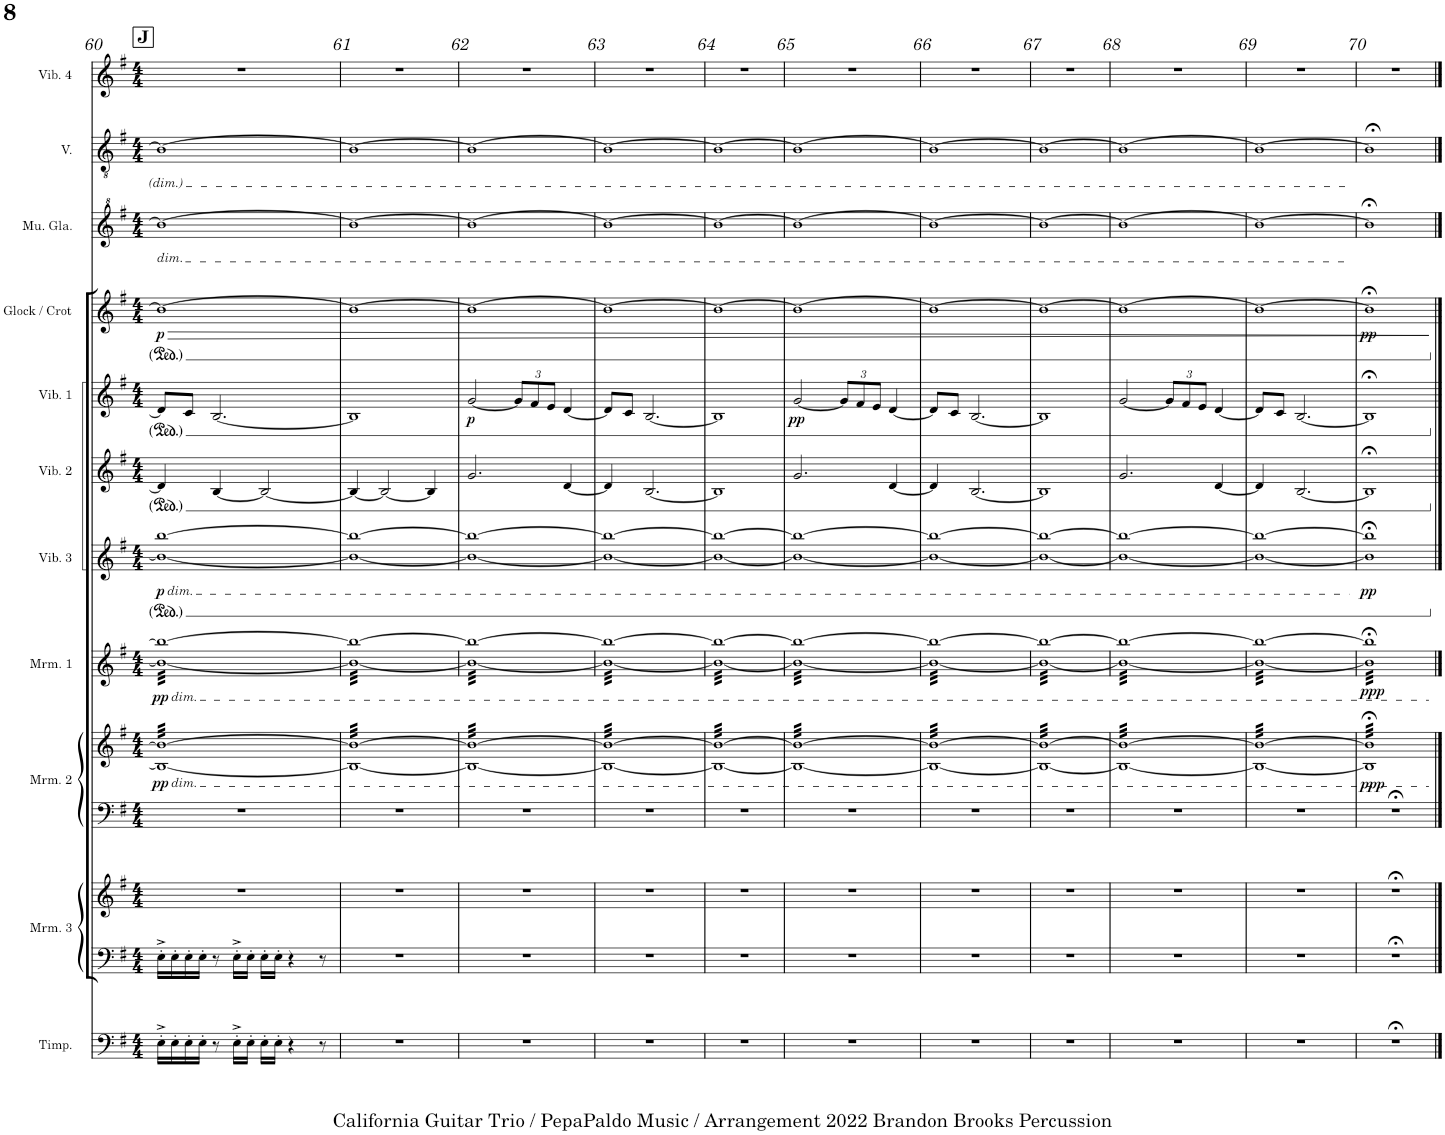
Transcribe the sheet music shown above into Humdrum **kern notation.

**kern	**kern	**kern	**kern	**kern	**dynam	**kern	**dynam	**kern	**dynam	**kern	**kern	**dynam	**kern	**dynam	**kern	**kern	**kern
*part11	*part10	*part10	*part9	*part9	*part9	*part8	*part8	*part7	*part7	*part6	*part5	*part5	*part4	*part4	*part3	*part2	*part1
*staff13	*staff12	*staff11	*staff10	*staff9	*staff9/10	*staff8	*staff8	*staff7	*staff7	*staff6	*staff5	*staff5	*staff4	*staff4	*staff3	*staff2	*staff1
*I"Timpani	*I"Marimba 3	*	*I"Marimba 2	*	*	*I"Marimba 1	*	*I"Vibraphone 3	*	*I"Vibraphone 2	*I"Vibraphone 1	*	*I"Glock / Crot	*	*I"Musical Glasses	*I"Voice	*I"Vibraphone 4
*I'Timp.	*I'Mrm. 3	*	*I'Mrm. 2	*	*	*I'Mrm. 1	*	*I'Vib. 3	*	*I'Vib. 2	*I'Vib. 1	*	*I'Glock / Crot	*	*I'Mu. Gla.	*I'V.	*I'Vib. 4
!!LO:PB:g=z
*clefF4	*clefF4	*clefG2	*clefF4	*clefG2	*	*clefG2	*	*clefG2	*	*clefG2	*clefG2	*	*clefG2	*	*clefG^2	*clefGv2	*clefG2
*	*	*	*	*	*	*	*	*	*	*	*	*	*Trd-14c-24	*	*	*	*
*k[f#]	*k[f#]	*k[f#]	*k[f#]	*k[f#]	*	*k[f#]	*	*k[f#]	*	*k[f#]	*k[f#]	*	*k[f#]	*	*k[f#]	*k[f#]	*k[f#]
*M4/4	*M4/4	*M4/4	*M4/4	*M4/4	*	*M4/4	*	*M4/4	*	*M4/4	*M4/4	*	*M4/4	*	*M4/4	*M4/4	*M4/4
!!LO:REH:place=s1:a:B:cj:fs=14:t=J
=60	=60	=60	=60	=60	=60	=60	=60	=60	=60	=60	=60	=60	=60	=60	=60	=60	=60
!	!	!	!	!	!	!	!	!	!	!	!	!	!	!	!LO:TX:b:i:t=dim.	!	!
!	!	!	!	!	!	!	!	!LO:TX:b:i:t=dim.	!	!	!	!	!	!	!	!	!
!	!	!	!	!	!	!LO:TX:b:i:t=dim.	!	!	!	!	!	!	!	!	!	!	!
!	!	!	!	!LO:TX:b:i:t=dim.	!	!	!	!	!	!	!	!	!	!	!	!	!
!	!	!	!	!	!LO:DY:b	!	!LO:DY:b	!	!LO:DY:b	!	!	!	!	!LO:HP:b	!	!	!
!	!	!	!	!	!	!	!	!	!	!	!	!	!	!LO:DY:n=1:b	!	!	!
*	*	*	*	*tremolo	*	*	*	*	*	*	*	*	*	*	*	*	*
*	*	*	*	*	*	*tremolo	*	*	*	*	*	*	*	*	*	*	*
16E'^\LL	16E'^\LL	1r	1r	32B 32bLLL	pp	32b 32bbLLL	pp	1b_ [1bb	p	4d/]	8d/L]	.	1b_	> p	1bb_	1B_	1r
.	.	.	.	32B 32b	.	32b 32bb	.	.	.	.	.	.	.	.	.	.	.
16E'\	16E'\	.	.	32B 32b	.	32b 32bb	.	.	.	.	.	.	.	.	.	.	.
.	.	.	.	32B 32b	.	32b 32bb	.	.	.	.	.	.	.	.	.	.	.
16E'\	16E'\	.	.	32B 32b	.	32b 32bb	.	.	.	.	8c/J	.	.	.	.	.	.
.	.	.	.	32B 32b	.	32b 32bb	.	.	.	.	.	.	.	.	.	.	.
16E'\JJ	16E'\JJ	.	.	32B 32b	.	32b 32bb	.	.	.	.	.	.	.	.	.	.	.
.	.	.	.	32B 32b	.	32b 32bb	.	.	.	.	.	.	.	.	.	.	.
8r	8r	.	.	32B 32b	.	32b 32bb	.	.	.	[4B/	[2.B/	.	.	.	.	.	.
.	.	.	.	32B 32b	.	32b 32bb	.	.	.	.	.	.	.	.	.	.	.
.	.	.	.	32B 32b	.	32b 32bb	.	.	.	.	.	.	.	.	.	.	.
.	.	.	.	32B 32b	.	32b 32bb	.	.	.	.	.	.	.	.	.	.	.
16E'^\LL	16E'^\LL	.	.	32B 32b	.	32b 32bb	.	.	.	.	.	.	.	.	.	.	.
.	.	.	.	32B 32b	.	32b 32bb	.	.	.	.	.	.	.	.	.	.	.
16E'\JJ	16E'\JJ	.	.	32B 32b	.	32b 32bb	.	.	.	.	.	.	.	.	.	.	.
.	.	.	.	32B 32b	.	32b 32bb	.	.	.	.	.	.	.	.	.	.	.
16E'\LL	16E'\LL	.	.	32B 32b	.	32b 32bb	.	.	.	2B/_	.	.	.	.	.	.	.
.	.	.	.	32B 32b	.	32b 32bb	.	.	.	.	.	.	.	.	.	.	.
16E'\JJ	16E'\JJ	.	.	32B 32b	.	32b 32bb	.	.	.	.	.	.	.	.	.	.	.
.	.	.	.	32B 32b	.	32b 32bb	.	.	.	.	.	.	.	.	.	.	.
4r	4r	.	.	32B 32b	.	32b 32bb	.	.	.	.	.	.	.	.	.	.	.
.	.	.	.	32B 32b	.	32b 32bb	.	.	.	.	.	.	.	.	.	.	.
.	.	.	.	32B 32b	.	32b 32bb	.	.	.	.	.	.	.	.	.	.	.
.	.	.	.	32B 32b	.	32b 32bb	.	.	.	.	.	.	.	.	.	.	.
.	.	.	.	32B 32b	.	32b 32bb	.	.	.	.	.	.	.	.	.	.	.
.	.	.	.	32B 32b	.	32b 32bb	.	.	.	.	.	.	.	.	.	.	.
.	.	.	.	32B 32b	.	32b 32bb	.	.	.	.	.	.	.	.	.	.	.
.	.	.	.	32B 32b	.	32b 32bb	.	.	.	.	.	.	.	.	.	.	.
8r	8r	.	.	32B 32b	.	32b 32bb	.	.	.	.	.	.	.	.	.	.	.
.	.	.	.	32B 32b	.	32b 32bb	.	.	.	.	.	.	.	.	.	.	.
.	.	.	.	32B 32b	.	32b 32bb	.	.	.	.	.	.	.	.	.	.	.
.	.	.	.	32B 32bJJJ	.	32b 32bbJJJ	.	.	.	.	.	.	.	.	.	.	.
=61	=61	=61	=61	=61	=61	=61	=61	=61	=61	=61	=61	=61	=61	=61	=61	=61	=61
1r	1r	1r	1r	32B 32bLLL	.	32b 32bbLLL	.	1b_ 1bb_	.	4B/_	1B]	.	1b_	.	1bb_	1B_	1r
.	.	.	.	32B 32b	.	32b 32bb	.	.	.	.	.	.	.	.	.	.	.
.	.	.	.	32B 32b	.	32b 32bb	.	.	.	.	.	.	.	.	.	.	.
.	.	.	.	32B 32b	.	32b 32bb	.	.	.	.	.	.	.	.	.	.	.
.	.	.	.	32B 32b	.	32b 32bb	.	.	.	.	.	.	.	.	.	.	.
.	.	.	.	32B 32b	.	32b 32bb	.	.	.	.	.	.	.	.	.	.	.
.	.	.	.	32B 32b	.	32b 32bb	.	.	.	.	.	.	.	.	.	.	.
.	.	.	.	32B 32b	.	32b 32bb	.	.	.	.	.	.	.	.	.	.	.
.	.	.	.	32B 32b	.	32b 32bb	.	.	.	2B/_	.	.	.	.	.	.	.
.	.	.	.	32B 32b	.	32b 32bb	.	.	.	.	.	.	.	.	.	.	.
.	.	.	.	32B 32b	.	32b 32bb	.	.	.	.	.	.	.	.	.	.	.
.	.	.	.	32B 32b	.	32b 32bb	.	.	.	.	.	.	.	.	.	.	.
.	.	.	.	32B 32b	.	32b 32bb	.	.	.	.	.	.	.	.	.	.	.
.	.	.	.	32B 32b	.	32b 32bb	.	.	.	.	.	.	.	.	.	.	.
.	.	.	.	32B 32b	.	32b 32bb	.	.	.	.	.	.	.	.	.	.	.
.	.	.	.	32B 32b	.	32b 32bb	.	.	.	.	.	.	.	.	.	.	.
.	.	.	.	32B 32b	.	32b 32bb	.	.	.	.	.	.	.	.	.	.	.
.	.	.	.	32B 32b	.	32b 32bb	.	.	.	.	.	.	.	.	.	.	.
.	.	.	.	32B 32b	.	32b 32bb	.	.	.	.	.	.	.	.	.	.	.
.	.	.	.	32B 32b	.	32b 32bb	.	.	.	.	.	.	.	.	.	.	.
.	.	.	.	32B 32b	.	32b 32bb	.	.	.	.	.	.	.	.	.	.	.
.	.	.	.	32B 32b	.	32b 32bb	.	.	.	.	.	.	.	.	.	.	.
.	.	.	.	32B 32b	.	32b 32bb	.	.	.	.	.	.	.	.	.	.	.
.	.	.	.	32B 32b	.	32b 32bb	.	.	.	.	.	.	.	.	.	.	.
.	.	.	.	32B 32b	.	32b 32bb	.	.	.	4B/]	.	.	.	.	.	.	.
.	.	.	.	32B 32b	.	32b 32bb	.	.	.	.	.	.	.	.	.	.	.
.	.	.	.	32B 32b	.	32b 32bb	.	.	.	.	.	.	.	.	.	.	.
.	.	.	.	32B 32b	.	32b 32bb	.	.	.	.	.	.	.	.	.	.	.
.	.	.	.	32B 32b	.	32b 32bb	.	.	.	.	.	.	.	.	.	.	.
.	.	.	.	32B 32b	.	32b 32bb	.	.	.	.	.	.	.	.	.	.	.
.	.	.	.	32B 32b	.	32b 32bb	.	.	.	.	.	.	.	.	.	.	.
.	.	.	.	32B 32bJJJ	.	32b 32bbJJJ	.	.	.	.	.	.	.	.	.	.	.
=62	=62	=62	=62	=62	=62	=62	=62	=62	=62	=62	=62	=62	=62	=62	=62	=62	=62
!	!	!	!	!	!	!	!	!	!	!	!	!LO:DY:b	!	!	!	!	!
1r	1r	1r	1r	32B 32bLLL	.	32b 32bbLLL	.	1b_ 1bb_	.	2.g/	[2g/	p	1b_	.	1bb_	1B_	1r
.	.	.	.	32B 32b	.	32b 32bb	.	.	.	.	.	.	.	.	.	.	.
.	.	.	.	32B 32b	.	32b 32bb	.	.	.	.	.	.	.	.	.	.	.
.	.	.	.	32B 32b	.	32b 32bb	.	.	.	.	.	.	.	.	.	.	.
.	.	.	.	32B 32b	.	32b 32bb	.	.	.	.	.	.	.	.	.	.	.
.	.	.	.	32B 32b	.	32b 32bb	.	.	.	.	.	.	.	.	.	.	.
.	.	.	.	32B 32b	.	32b 32bb	.	.	.	.	.	.	.	.	.	.	.
.	.	.	.	32B 32b	.	32b 32bb	.	.	.	.	.	.	.	.	.	.	.
.	.	.	.	32B 32b	.	32b 32bb	.	.	.	.	.	.	.	.	.	.	.
.	.	.	.	32B 32b	.	32b 32bb	.	.	.	.	.	.	.	.	.	.	.
.	.	.	.	32B 32b	.	32b 32bb	.	.	.	.	.	.	.	.	.	.	.
.	.	.	.	32B 32b	.	32b 32bb	.	.	.	.	.	.	.	.	.	.	.
.	.	.	.	32B 32b	.	32b 32bb	.	.	.	.	.	.	.	.	.	.	.
.	.	.	.	32B 32b	.	32b 32bb	.	.	.	.	.	.	.	.	.	.	.
.	.	.	.	32B 32b	.	32b 32bb	.	.	.	.	.	.	.	.	.	.	.
.	.	.	.	32B 32b	.	32b 32bb	.	.	.	.	.	.	.	.	.	.	.
*	*	*	*	*	*	*	*	*	*	*	*Xbrackettup	*	*	*	*	*	*
.	.	.	.	32B 32b	.	32b 32bb	.	.	.	.	12g/L]	.	.	.	.	.	.
.	.	.	.	32B 32b	.	32b 32bb	.	.	.	.	.	.	.	.	.	.	.
.	.	.	.	32B 32b	.	32b 32bb	.	.	.	.	.	.	.	.	.	.	.
.	.	.	.	.	.	.	.	.	.	.	12f#/	.	.	.	.	.	.
.	.	.	.	32B 32b	.	32b 32bb	.	.	.	.	.	.	.	.	.	.	.
.	.	.	.	32B 32b	.	32b 32bb	.	.	.	.	.	.	.	.	.	.	.
.	.	.	.	32B 32b	.	32b 32bb	.	.	.	.	.	.	.	.	.	.	.
.	.	.	.	.	.	.	.	.	.	.	12e/J	.	.	.	.	.	.
.	.	.	.	32B 32b	.	32b 32bb	.	.	.	.	.	.	.	.	.	.	.
.	.	.	.	32B 32b	.	32b 32bb	.	.	.	.	.	.	.	.	.	.	.
.	.	.	.	32B 32b	.	32b 32bb	.	.	.	[4d/	[4d/	.	.	.	.	.	.
.	.	.	.	32B 32b	.	32b 32bb	.	.	.	.	.	.	.	.	.	.	.
.	.	.	.	32B 32b	.	32b 32bb	.	.	.	.	.	.	.	.	.	.	.
.	.	.	.	32B 32b	.	32b 32bb	.	.	.	.	.	.	.	.	.	.	.
.	.	.	.	32B 32b	.	32b 32bb	.	.	.	.	.	.	.	.	.	.	.
.	.	.	.	32B 32b	.	32b 32bb	.	.	.	.	.	.	.	.	.	.	.
.	.	.	.	32B 32b	.	32b 32bb	.	.	.	.	.	.	.	.	.	.	.
.	.	.	.	32B 32bJJJ	.	32b 32bbJJJ	.	.	.	.	.	.	.	.	.	.	.
=63	=63	=63	=63	=63	=63	=63	=63	=63	=63	=63	=63	=63	=63	=63	=63	=63	=63
1r	1r	1r	1r	32B 32bLLL	.	32b 32bbLLL	.	1b_ 1bb_	.	4d/]	8d/L]	.	1b_	.	1bb_	1B_	1r
.	.	.	.	32B 32b	.	32b 32bb	.	.	.	.	.	.	.	.	.	.	.
.	.	.	.	32B 32b	.	32b 32bb	.	.	.	.	.	.	.	.	.	.	.
.	.	.	.	32B 32b	.	32b 32bb	.	.	.	.	.	.	.	.	.	.	.
.	.	.	.	32B 32b	.	32b 32bb	.	.	.	.	8c/J	.	.	.	.	.	.
.	.	.	.	32B 32b	.	32b 32bb	.	.	.	.	.	.	.	.	.	.	.
.	.	.	.	32B 32b	.	32b 32bb	.	.	.	.	.	.	.	.	.	.	.
.	.	.	.	32B 32b	.	32b 32bb	.	.	.	.	.	.	.	.	.	.	.
.	.	.	.	32B 32b	.	32b 32bb	.	.	.	[2.B/	[2.B/	.	.	.	.	.	.
.	.	.	.	32B 32b	.	32b 32bb	.	.	.	.	.	.	.	.	.	.	.
.	.	.	.	32B 32b	.	32b 32bb	.	.	.	.	.	.	.	.	.	.	.
.	.	.	.	32B 32b	.	32b 32bb	.	.	.	.	.	.	.	.	.	.	.
.	.	.	.	32B 32b	.	32b 32bb	.	.	.	.	.	.	.	.	.	.	.
.	.	.	.	32B 32b	.	32b 32bb	.	.	.	.	.	.	.	.	.	.	.
.	.	.	.	32B 32b	.	32b 32bb	.	.	.	.	.	.	.	.	.	.	.
.	.	.	.	32B 32b	.	32b 32bb	.	.	.	.	.	.	.	.	.	.	.
.	.	.	.	32B 32b	.	32b 32bb	.	.	.	.	.	.	.	.	.	.	.
.	.	.	.	32B 32b	.	32b 32bb	.	.	.	.	.	.	.	.	.	.	.
.	.	.	.	32B 32b	.	32b 32bb	.	.	.	.	.	.	.	.	.	.	.
.	.	.	.	32B 32b	.	32b 32bb	.	.	.	.	.	.	.	.	.	.	.
.	.	.	.	32B 32b	.	32b 32bb	.	.	.	.	.	.	.	.	.	.	.
.	.	.	.	32B 32b	.	32b 32bb	.	.	.	.	.	.	.	.	.	.	.
.	.	.	.	32B 32b	.	32b 32bb	.	.	.	.	.	.	.	.	.	.	.
.	.	.	.	32B 32b	.	32b 32bb	.	.	.	.	.	.	.	.	.	.	.
.	.	.	.	32B 32b	.	32b 32bb	.	.	.	.	.	.	.	.	.	.	.
.	.	.	.	32B 32b	.	32b 32bb	.	.	.	.	.	.	.	.	.	.	.
.	.	.	.	32B 32b	.	32b 32bb	.	.	.	.	.	.	.	.	.	.	.
.	.	.	.	32B 32b	.	32b 32bb	.	.	.	.	.	.	.	.	.	.	.
.	.	.	.	32B 32b	.	32b 32bb	.	.	.	.	.	.	.	.	.	.	.
.	.	.	.	32B 32b	.	32b 32bb	.	.	.	.	.	.	.	.	.	.	.
.	.	.	.	32B 32b	.	32b 32bb	.	.	.	.	.	.	.	.	.	.	.
.	.	.	.	32B 32bJJJ	.	32b 32bbJJJ	.	.	.	.	.	.	.	.	.	.	.
=64	=64	=64	=64	=64	=64	=64	=64	=64	=64	=64	=64	=64	=64	=64	=64	=64	=64
1r	1r	1r	1r	32B 32bLLL	.	32b 32bbLLL	.	1b_ 1bb_	.	1B]	1B]	.	1b_	.	1bb_	1B_	1r
.	.	.	.	32B 32b	.	32b 32bb	.	.	.	.	.	.	.	.	.	.	.
.	.	.	.	32B 32b	.	32b 32bb	.	.	.	.	.	.	.	.	.	.	.
.	.	.	.	32B 32b	.	32b 32bb	.	.	.	.	.	.	.	.	.	.	.
.	.	.	.	32B 32b	.	32b 32bb	.	.	.	.	.	.	.	.	.	.	.
.	.	.	.	32B 32b	.	32b 32bb	.	.	.	.	.	.	.	.	.	.	.
.	.	.	.	32B 32b	.	32b 32bb	.	.	.	.	.	.	.	.	.	.	.
.	.	.	.	32B 32b	.	32b 32bb	.	.	.	.	.	.	.	.	.	.	.
.	.	.	.	32B 32b	.	32b 32bb	.	.	.	.	.	.	.	.	.	.	.
.	.	.	.	32B 32b	.	32b 32bb	.	.	.	.	.	.	.	.	.	.	.
.	.	.	.	32B 32b	.	32b 32bb	.	.	.	.	.	.	.	.	.	.	.
.	.	.	.	32B 32b	.	32b 32bb	.	.	.	.	.	.	.	.	.	.	.
.	.	.	.	32B 32b	.	32b 32bb	.	.	.	.	.	.	.	.	.	.	.
.	.	.	.	32B 32b	.	32b 32bb	.	.	.	.	.	.	.	.	.	.	.
.	.	.	.	32B 32b	.	32b 32bb	.	.	.	.	.	.	.	.	.	.	.
.	.	.	.	32B 32b	.	32b 32bb	.	.	.	.	.	.	.	.	.	.	.
.	.	.	.	32B 32b	.	32b 32bb	.	.	.	.	.	.	.	.	.	.	.
.	.	.	.	32B 32b	.	32b 32bb	.	.	.	.	.	.	.	.	.	.	.
.	.	.	.	32B 32b	.	32b 32bb	.	.	.	.	.	.	.	.	.	.	.
.	.	.	.	32B 32b	.	32b 32bb	.	.	.	.	.	.	.	.	.	.	.
.	.	.	.	32B 32b	.	32b 32bb	.	.	.	.	.	.	.	.	.	.	.
.	.	.	.	32B 32b	.	32b 32bb	.	.	.	.	.	.	.	.	.	.	.
.	.	.	.	32B 32b	.	32b 32bb	.	.	.	.	.	.	.	.	.	.	.
.	.	.	.	32B 32b	.	32b 32bb	.	.	.	.	.	.	.	.	.	.	.
.	.	.	.	32B 32b	.	32b 32bb	.	.	.	.	.	.	.	.	.	.	.
.	.	.	.	32B 32b	.	32b 32bb	.	.	.	.	.	.	.	.	.	.	.
.	.	.	.	32B 32b	.	32b 32bb	.	.	.	.	.	.	.	.	.	.	.
.	.	.	.	32B 32b	.	32b 32bb	.	.	.	.	.	.	.	.	.	.	.
.	.	.	.	32B 32b	.	32b 32bb	.	.	.	.	.	.	.	.	.	.	.
.	.	.	.	32B 32b	.	32b 32bb	.	.	.	.	.	.	.	.	.	.	.
.	.	.	.	32B 32b	.	32b 32bb	.	.	.	.	.	.	.	.	.	.	.
.	.	.	.	32B 32bJJJ	.	32b 32bbJJJ	.	.	.	.	.	.	.	.	.	.	.
=65	=65	=65	=65	=65	=65	=65	=65	=65	=65	=65	=65	=65	=65	=65	=65	=65	=65
!	!	!	!	!	!	!	!	!	!	!	!	!LO:DY:b	!	!	!	!	!
1r	1r	1r	1r	32B 32bLLL	.	32b 32bbLLL	.	1b_ 1bb_	.	2.g/	[2g/	pp	1b_	.	1bb_	1B_	1r
.	.	.	.	32B 32b	.	32b 32bb	.	.	.	.	.	.	.	.	.	.	.
.	.	.	.	32B 32b	.	32b 32bb	.	.	.	.	.	.	.	.	.	.	.
.	.	.	.	32B 32b	.	32b 32bb	.	.	.	.	.	.	.	.	.	.	.
.	.	.	.	32B 32b	.	32b 32bb	.	.	.	.	.	.	.	.	.	.	.
.	.	.	.	32B 32b	.	32b 32bb	.	.	.	.	.	.	.	.	.	.	.
.	.	.	.	32B 32b	.	32b 32bb	.	.	.	.	.	.	.	.	.	.	.
.	.	.	.	32B 32b	.	32b 32bb	.	.	.	.	.	.	.	.	.	.	.
.	.	.	.	32B 32b	.	32b 32bb	.	.	.	.	.	.	.	.	.	.	.
.	.	.	.	32B 32b	.	32b 32bb	.	.	.	.	.	.	.	.	.	.	.
.	.	.	.	32B 32b	.	32b 32bb	.	.	.	.	.	.	.	.	.	.	.
.	.	.	.	32B 32b	.	32b 32bb	.	.	.	.	.	.	.	.	.	.	.
.	.	.	.	32B 32b	.	32b 32bb	.	.	.	.	.	.	.	.	.	.	.
.	.	.	.	32B 32b	.	32b 32bb	.	.	.	.	.	.	.	.	.	.	.
.	.	.	.	32B 32b	.	32b 32bb	.	.	.	.	.	.	.	.	.	.	.
.	.	.	.	32B 32b	.	32b 32bb	.	.	.	.	.	.	.	.	.	.	.
.	.	.	.	32B 32b	.	32b 32bb	.	.	.	.	12g/L]	.	.	.	.	.	.
.	.	.	.	32B 32b	.	32b 32bb	.	.	.	.	.	.	.	.	.	.	.
.	.	.	.	32B 32b	.	32b 32bb	.	.	.	.	.	.	.	.	.	.	.
.	.	.	.	.	.	.	.	.	.	.	12f#/	.	.	.	.	.	.
.	.	.	.	32B 32b	.	32b 32bb	.	.	.	.	.	.	.	.	.	.	.
.	.	.	.	32B 32b	.	32b 32bb	.	.	.	.	.	.	.	.	.	.	.
.	.	.	.	32B 32b	.	32b 32bb	.	.	.	.	.	.	.	.	.	.	.
.	.	.	.	.	.	.	.	.	.	.	12e/J	.	.	.	.	.	.
.	.	.	.	32B 32b	.	32b 32bb	.	.	.	.	.	.	.	.	.	.	.
.	.	.	.	32B 32b	.	32b 32bb	.	.	.	.	.	.	.	.	.	.	.
.	.	.	.	32B 32b	.	32b 32bb	.	.	.	[4d/	[4d/	.	.	.	.	.	.
.	.	.	.	32B 32b	.	32b 32bb	.	.	.	.	.	.	.	.	.	.	.
.	.	.	.	32B 32b	.	32b 32bb	.	.	.	.	.	.	.	.	.	.	.
.	.	.	.	32B 32b	.	32b 32bb	.	.	.	.	.	.	.	.	.	.	.
.	.	.	.	32B 32b	.	32b 32bb	.	.	.	.	.	.	.	.	.	.	.
.	.	.	.	32B 32b	.	32b 32bb	.	.	.	.	.	.	.	.	.	.	.
.	.	.	.	32B 32b	.	32b 32bb	.	.	.	.	.	.	.	.	.	.	.
.	.	.	.	32B 32bJJJ	.	32b 32bbJJJ	.	.	.	.	.	.	.	.	.	.	.
=66	=66	=66	=66	=66	=66	=66	=66	=66	=66	=66	=66	=66	=66	=66	=66	=66	=66
1r	1r	1r	1r	32B 32bLLL	.	32b 32bbLLL	.	1b_ 1bb_	.	4d/]	8d/L]	.	1b_	.	1bb_	1B_	1r
.	.	.	.	32B 32b	.	32b 32bb	.	.	.	.	.	.	.	.	.	.	.
.	.	.	.	32B 32b	.	32b 32bb	.	.	.	.	.	.	.	.	.	.	.
.	.	.	.	32B 32b	.	32b 32bb	.	.	.	.	.	.	.	.	.	.	.
.	.	.	.	32B 32b	.	32b 32bb	.	.	.	.	8c/J	.	.	.	.	.	.
.	.	.	.	32B 32b	.	32b 32bb	.	.	.	.	.	.	.	.	.	.	.
.	.	.	.	32B 32b	.	32b 32bb	.	.	.	.	.	.	.	.	.	.	.
.	.	.	.	32B 32b	.	32b 32bb	.	.	.	.	.	.	.	.	.	.	.
.	.	.	.	32B 32b	.	32b 32bb	.	.	.	[2.B/	[2.B/	.	.	.	.	.	.
.	.	.	.	32B 32b	.	32b 32bb	.	.	.	.	.	.	.	.	.	.	.
.	.	.	.	32B 32b	.	32b 32bb	.	.	.	.	.	.	.	.	.	.	.
.	.	.	.	32B 32b	.	32b 32bb	.	.	.	.	.	.	.	.	.	.	.
.	.	.	.	32B 32b	.	32b 32bb	.	.	.	.	.	.	.	.	.	.	.
.	.	.	.	32B 32b	.	32b 32bb	.	.	.	.	.	.	.	.	.	.	.
.	.	.	.	32B 32b	.	32b 32bb	.	.	.	.	.	.	.	.	.	.	.
.	.	.	.	32B 32b	.	32b 32bb	.	.	.	.	.	.	.	.	.	.	.
.	.	.	.	32B 32b	.	32b 32bb	.	.	.	.	.	.	.	.	.	.	.
.	.	.	.	32B 32b	.	32b 32bb	.	.	.	.	.	.	.	.	.	.	.
.	.	.	.	32B 32b	.	32b 32bb	.	.	.	.	.	.	.	.	.	.	.
.	.	.	.	32B 32b	.	32b 32bb	.	.	.	.	.	.	.	.	.	.	.
.	.	.	.	32B 32b	.	32b 32bb	.	.	.	.	.	.	.	.	.	.	.
.	.	.	.	32B 32b	.	32b 32bb	.	.	.	.	.	.	.	.	.	.	.
.	.	.	.	32B 32b	.	32b 32bb	.	.	.	.	.	.	.	.	.	.	.
.	.	.	.	32B 32b	.	32b 32bb	.	.	.	.	.	.	.	.	.	.	.
.	.	.	.	32B 32b	.	32b 32bb	.	.	.	.	.	.	.	.	.	.	.
.	.	.	.	32B 32b	.	32b 32bb	.	.	.	.	.	.	.	.	.	.	.
.	.	.	.	32B 32b	.	32b 32bb	.	.	.	.	.	.	.	.	.	.	.
.	.	.	.	32B 32b	.	32b 32bb	.	.	.	.	.	.	.	.	.	.	.
.	.	.	.	32B 32b	.	32b 32bb	.	.	.	.	.	.	.	.	.	.	.
.	.	.	.	32B 32b	.	32b 32bb	.	.	.	.	.	.	.	.	.	.	.
.	.	.	.	32B 32b	.	32b 32bb	.	.	.	.	.	.	.	.	.	.	.
.	.	.	.	32B 32bJJJ	.	32b 32bbJJJ	.	.	.	.	.	.	.	.	.	.	.
=67	=67	=67	=67	=67	=67	=67	=67	=67	=67	=67	=67	=67	=67	=67	=67	=67	=67
1r	1r	1r	1r	32B 32bLLL	.	32b 32bbLLL	.	1b_ 1bb_	.	1B]	1B]	.	1b_	.	1bb_	1B_	1r
.	.	.	.	32B 32b	.	32b 32bb	.	.	.	.	.	.	.	.	.	.	.
.	.	.	.	32B 32b	.	32b 32bb	.	.	.	.	.	.	.	.	.	.	.
.	.	.	.	32B 32b	.	32b 32bb	.	.	.	.	.	.	.	.	.	.	.
.	.	.	.	32B 32b	.	32b 32bb	.	.	.	.	.	.	.	.	.	.	.
.	.	.	.	32B 32b	.	32b 32bb	.	.	.	.	.	.	.	.	.	.	.
.	.	.	.	32B 32b	.	32b 32bb	.	.	.	.	.	.	.	.	.	.	.
.	.	.	.	32B 32b	.	32b 32bb	.	.	.	.	.	.	.	.	.	.	.
.	.	.	.	32B 32b	.	32b 32bb	.	.	.	.	.	.	.	.	.	.	.
.	.	.	.	32B 32b	.	32b 32bb	.	.	.	.	.	.	.	.	.	.	.
.	.	.	.	32B 32b	.	32b 32bb	.	.	.	.	.	.	.	.	.	.	.
.	.	.	.	32B 32b	.	32b 32bb	.	.	.	.	.	.	.	.	.	.	.
.	.	.	.	32B 32b	.	32b 32bb	.	.	.	.	.	.	.	.	.	.	.
.	.	.	.	32B 32b	.	32b 32bb	.	.	.	.	.	.	.	.	.	.	.
.	.	.	.	32B 32b	.	32b 32bb	.	.	.	.	.	.	.	.	.	.	.
.	.	.	.	32B 32b	.	32b 32bb	.	.	.	.	.	.	.	.	.	.	.
.	.	.	.	32B 32b	.	32b 32bb	.	.	.	.	.	.	.	.	.	.	.
.	.	.	.	32B 32b	.	32b 32bb	.	.	.	.	.	.	.	.	.	.	.
.	.	.	.	32B 32b	.	32b 32bb	.	.	.	.	.	.	.	.	.	.	.
.	.	.	.	32B 32b	.	32b 32bb	.	.	.	.	.	.	.	.	.	.	.
.	.	.	.	32B 32b	.	32b 32bb	.	.	.	.	.	.	.	.	.	.	.
.	.	.	.	32B 32b	.	32b 32bb	.	.	.	.	.	.	.	.	.	.	.
.	.	.	.	32B 32b	.	32b 32bb	.	.	.	.	.	.	.	.	.	.	.
.	.	.	.	32B 32b	.	32b 32bb	.	.	.	.	.	.	.	.	.	.	.
.	.	.	.	32B 32b	.	32b 32bb	.	.	.	.	.	.	.	.	.	.	.
.	.	.	.	32B 32b	.	32b 32bb	.	.	.	.	.	.	.	.	.	.	.
.	.	.	.	32B 32b	.	32b 32bb	.	.	.	.	.	.	.	.	.	.	.
.	.	.	.	32B 32b	.	32b 32bb	.	.	.	.	.	.	.	.	.	.	.
.	.	.	.	32B 32b	.	32b 32bb	.	.	.	.	.	.	.	.	.	.	.
.	.	.	.	32B 32b	.	32b 32bb	.	.	.	.	.	.	.	.	.	.	.
.	.	.	.	32B 32b	.	32b 32bb	.	.	.	.	.	.	.	.	.	.	.
.	.	.	.	32B 32bJJJ	.	32b 32bbJJJ	.	.	.	.	.	.	.	.	.	.	.
=68	=68	=68	=68	=68	=68	=68	=68	=68	=68	=68	=68	=68	=68	=68	=68	=68	=68
1r	1r	1r	1r	32B 32bLLL	.	32b 32bbLLL	.	1b_ 1bb_	.	2.g/	[2g/	.	1b_	.	1bb_	1B_	1r
.	.	.	.	32B 32b	.	32b 32bb	.	.	.	.	.	.	.	.	.	.	.
.	.	.	.	32B 32b	.	32b 32bb	.	.	.	.	.	.	.	.	.	.	.
.	.	.	.	32B 32b	.	32b 32bb	.	.	.	.	.	.	.	.	.	.	.
.	.	.	.	32B 32b	.	32b 32bb	.	.	.	.	.	.	.	.	.	.	.
.	.	.	.	32B 32b	.	32b 32bb	.	.	.	.	.	.	.	.	.	.	.
.	.	.	.	32B 32b	.	32b 32bb	.	.	.	.	.	.	.	.	.	.	.
.	.	.	.	32B 32b	.	32b 32bb	.	.	.	.	.	.	.	.	.	.	.
.	.	.	.	32B 32b	.	32b 32bb	.	.	.	.	.	.	.	.	.	.	.
.	.	.	.	32B 32b	.	32b 32bb	.	.	.	.	.	.	.	.	.	.	.
.	.	.	.	32B 32b	.	32b 32bb	.	.	.	.	.	.	.	.	.	.	.
.	.	.	.	32B 32b	.	32b 32bb	.	.	.	.	.	.	.	.	.	.	.
.	.	.	.	32B 32b	.	32b 32bb	.	.	.	.	.	.	.	.	.	.	.
.	.	.	.	32B 32b	.	32b 32bb	.	.	.	.	.	.	.	.	.	.	.
.	.	.	.	32B 32b	.	32b 32bb	.	.	.	.	.	.	.	.	.	.	.
.	.	.	.	32B 32b	.	32b 32bb	.	.	.	.	.	.	.	.	.	.	.
.	.	.	.	32B 32b	.	32b 32bb	.	.	.	.	12g/L]	.	.	.	.	.	.
.	.	.	.	32B 32b	.	32b 32bb	.	.	.	.	.	.	.	.	.	.	.
.	.	.	.	32B 32b	.	32b 32bb	.	.	.	.	.	.	.	.	.	.	.
.	.	.	.	.	.	.	.	.	.	.	12f#/	.	.	.	.	.	.
.	.	.	.	32B 32b	.	32b 32bb	.	.	.	.	.	.	.	.	.	.	.
.	.	.	.	32B 32b	.	32b 32bb	.	.	.	.	.	.	.	.	.	.	.
.	.	.	.	32B 32b	.	32b 32bb	.	.	.	.	.	.	.	.	.	.	.
.	.	.	.	.	.	.	.	.	.	.	12e/J	.	.	.	.	.	.
.	.	.	.	32B 32b	.	32b 32bb	.	.	.	.	.	.	.	.	.	.	.
.	.	.	.	32B 32b	.	32b 32bb	.	.	.	.	.	.	.	.	.	.	.
.	.	.	.	32B 32b	.	32b 32bb	.	.	.	[4d/	[4d/	.	.	.	.	.	.
.	.	.	.	32B 32b	.	32b 32bb	.	.	.	.	.	.	.	.	.	.	.
.	.	.	.	32B 32b	.	32b 32bb	.	.	.	.	.	.	.	.	.	.	.
.	.	.	.	32B 32b	.	32b 32bb	.	.	.	.	.	.	.	.	.	.	.
.	.	.	.	32B 32b	.	32b 32bb	.	.	.	.	.	.	.	.	.	.	.
.	.	.	.	32B 32b	.	32b 32bb	.	.	.	.	.	.	.	.	.	.	.
.	.	.	.	32B 32b	.	32b 32bb	.	.	.	.	.	.	.	.	.	.	.
.	.	.	.	32B 32bJJJ	.	32b 32bbJJJ	.	.	.	.	.	.	.	.	.	.	.
=69	=69	=69	=69	=69	=69	=69	=69	=69	=69	=69	=69	=69	=69	=69	=69	=69	=69
1r	1r	1r	1r	32B 32bLLL	.	32b 32bbLLL	.	1b_ 1bb_	.	4d/]	8d/L]	.	1b_	.	1bb_	1B_	1r
.	.	.	.	32B 32b	.	32b 32bb	.	.	.	.	.	.	.	.	.	.	.
.	.	.	.	32B 32b	.	32b 32bb	.	.	.	.	.	.	.	.	.	.	.
.	.	.	.	32B 32b	.	32b 32bb	.	.	.	.	.	.	.	.	.	.	.
.	.	.	.	32B 32b	.	32b 32bb	.	.	.	.	8c/J	.	.	.	.	.	.
.	.	.	.	32B 32b	.	32b 32bb	.	.	.	.	.	.	.	.	.	.	.
.	.	.	.	32B 32b	.	32b 32bb	.	.	.	.	.	.	.	.	.	.	.
.	.	.	.	32B 32b	.	32b 32bb	.	.	.	.	.	.	.	.	.	.	.
.	.	.	.	32B 32b	.	32b 32bb	.	.	.	[2.B/	[2.B/	.	.	.	.	.	.
.	.	.	.	32B 32b	.	32b 32bb	.	.	.	.	.	.	.	.	.	.	.
.	.	.	.	32B 32b	.	32b 32bb	.	.	.	.	.	.	.	.	.	.	.
.	.	.	.	32B 32b	.	32b 32bb	.	.	.	.	.	.	.	.	.	.	.
.	.	.	.	32B 32b	.	32b 32bb	.	.	.	.	.	.	.	.	.	.	.
.	.	.	.	32B 32b	.	32b 32bb	.	.	.	.	.	.	.	.	.	.	.
.	.	.	.	32B 32b	.	32b 32bb	.	.	.	.	.	.	.	.	.	.	.
.	.	.	.	32B 32b	.	32b 32bb	.	.	.	.	.	.	.	.	.	.	.
.	.	.	.	32B 32b	.	32b 32bb	.	.	.	.	.	.	.	.	.	.	.
.	.	.	.	32B 32b	.	32b 32bb	.	.	.	.	.	.	.	.	.	.	.
.	.	.	.	32B 32b	.	32b 32bb	.	.	.	.	.	.	.	.	.	.	.
.	.	.	.	32B 32b	.	32b 32bb	.	.	.	.	.	.	.	.	.	.	.
.	.	.	.	32B 32b	.	32b 32bb	.	.	.	.	.	.	.	.	.	.	.
.	.	.	.	32B 32b	.	32b 32bb	.	.	.	.	.	.	.	.	.	.	.
.	.	.	.	32B 32b	.	32b 32bb	.	.	.	.	.	.	.	.	.	.	.
.	.	.	.	32B 32b	.	32b 32bb	.	.	.	.	.	.	.	.	.	.	.
.	.	.	.	32B 32b	.	32b 32bb	.	.	.	.	.	.	.	.	.	.	.
.	.	.	.	32B 32b	.	32b 32bb	.	.	.	.	.	.	.	.	.	.	.
.	.	.	.	32B 32b	.	32b 32bb	.	.	.	.	.	.	.	.	.	.	.
.	.	.	.	32B 32b	.	32b 32bb	.	.	.	.	.	.	.	.	.	.	.
.	.	.	.	32B 32b	.	32b 32bb	.	.	.	.	.	.	.	.	.	.	.
.	.	.	.	32B 32b	.	32b 32bb	.	.	.	.	.	.	.	.	.	.	.
.	.	.	.	32B 32b	.	32b 32bb	.	.	.	.	.	.	.	.	.	.	.
.	.	.	.	32B 32bJJJ	.	32b 32bbJJJ	.	.	.	.	.	.	.	.	.	.	.
=70	=70	=70	=70	=70	=70	=70	=70	=70	=70	=70	=70	=70	=70	=70	=70	=70	=70
!	!	!	!	!	!LO:DY:b	!	!LO:DY:b	!	!LO:DY:b	!	!	!	!	!LO:DY:b	!	!	!
1r;<	1r;<	1r;<	1r;<	32B];< 32b];<LLL	ppp	32b];< 32bb];<LLL	ppp	1b];< 1bb];<	pp	1B;<]	1B;<]	.	1b;<]	pp	1bb;<]	1B;<]	1r
.	.	.	.	32B;< 32b;<	.	32b;< 32bb;<	.	.	.	.	.	.	.	.	.	.	.
.	.	.	.	32B;< 32b;<	.	32b;< 32bb;<	.	.	.	.	.	.	.	.	.	.	.
.	.	.	.	32B;< 32b;<	.	32b;< 32bb;<	.	.	.	.	.	.	.	.	.	.	.
.	.	.	.	32B;< 32b;<	.	32b;< 32bb;<	.	.	.	.	.	.	.	.	.	.	.
.	.	.	.	32B;< 32b;<	.	32b;< 32bb;<	.	.	.	.	.	.	.	.	.	.	.
.	.	.	.	32B;< 32b;<	.	32b;< 32bb;<	.	.	.	.	.	.	.	.	.	.	.
.	.	.	.	32B;< 32b;<	.	32b;< 32bb;<	.	.	.	.	.	.	.	.	.	.	.
.	.	.	.	32B;< 32b;<	.	32b;< 32bb;<	.	.	.	.	.	.	.	.	.	.	.
.	.	.	.	32B;< 32b;<	.	32b;< 32bb;<	.	.	.	.	.	.	.	.	.	.	.
.	.	.	.	32B;< 32b;<	.	32b;< 32bb;<	.	.	.	.	.	.	.	.	.	.	.
.	.	.	.	32B;< 32b;<	.	32b;< 32bb;<	.	.	.	.	.	.	.	.	.	.	.
.	.	.	.	32B;< 32b;<	.	32b;< 32bb;<	.	.	.	.	.	.	.	.	.	.	.
.	.	.	.	32B;< 32b;<	.	32b;< 32bb;<	.	.	.	.	.	.	.	.	.	.	.
.	.	.	.	32B;< 32b;<	.	32b;< 32bb;<	.	.	.	.	.	.	.	.	.	.	.
.	.	.	.	32B;< 32b;<	.	32b;< 32bb;<	.	.	.	.	.	.	.	.	.	.	.
.	.	.	.	32B;< 32b;<	.	32b;< 32bb;<	.	.	.	.	.	.	.	.	.	.	.
.	.	.	.	32B;< 32b;<	.	32b;< 32bb;<	.	.	.	.	.	.	.	.	.	.	.
.	.	.	.	32B;< 32b;<	.	32b;< 32bb;<	.	.	.	.	.	.	.	.	.	.	.
.	.	.	.	32B;< 32b;<	.	32b;< 32bb;<	.	.	.	.	.	.	.	.	.	.	.
.	.	.	.	32B;< 32b;<	.	32b;< 32bb;<	.	.	.	.	.	.	.	.	.	.	.
.	.	.	.	32B;< 32b;<	.	32b;< 32bb;<	.	.	.	.	.	.	.	.	.	.	.
.	.	.	.	32B;< 32b;<	.	32b;< 32bb;<	.	.	.	.	.	.	.	.	.	.	.
.	.	.	.	32B;< 32b;<	.	32b;< 32bb;<	.	.	.	.	.	.	.	.	.	.	.
.	.	.	.	32B;< 32b;<	.	32b;< 32bb;<	.	.	.	.	.	.	.	.	.	.	.
.	.	.	.	32B;< 32b;<	.	32b;< 32bb;<	.	.	.	.	.	.	.	.	.	.	.
.	.	.	.	32B;< 32b;<	.	32b;< 32bb;<	.	.	.	.	.	.	.	.	.	.	.
.	.	.	.	32B;< 32b;<	.	32b;< 32bb;<	.	.	.	.	.	.	.	.	.	.	.
.	.	.	.	32B;< 32b;<	.	32b;< 32bb;<	.	.	.	.	.	.	.	.	.	.	.
.	.	.	.	32B;< 32b;<	.	32b;< 32bb;<	.	.	.	.	.	.	.	.	.	.	.
.	.	.	.	32B;< 32b;<	.	32b;< 32bb;<	.	.	.	.	.	.	.	.	.	.	.
.	.	.	.	32B;< 32b;<JJJ	.	32b;< 32bb;<JJJ	.	.	.	.	.	.	.	.	.	.	.
*	*	*	*	*	*	*Xtremolo	*	*	*	*	*	*	*	*	*	*	*
*	*	*	*	*Xtremolo	*	*	*	*	*	*	*	*	*	*	*	*	*
.	.	.	.	.	.	.	.	.	.	.	.	.	.	]	.	.	.
==	==	==	==	==	==	==	==	==	==	==	==	==	==	==	==	==	==
*-	*-	*-	*-	*-	*-	*-	*-	*-	*-	*-	*-	*-	*-	*-	*-	*-	*-
